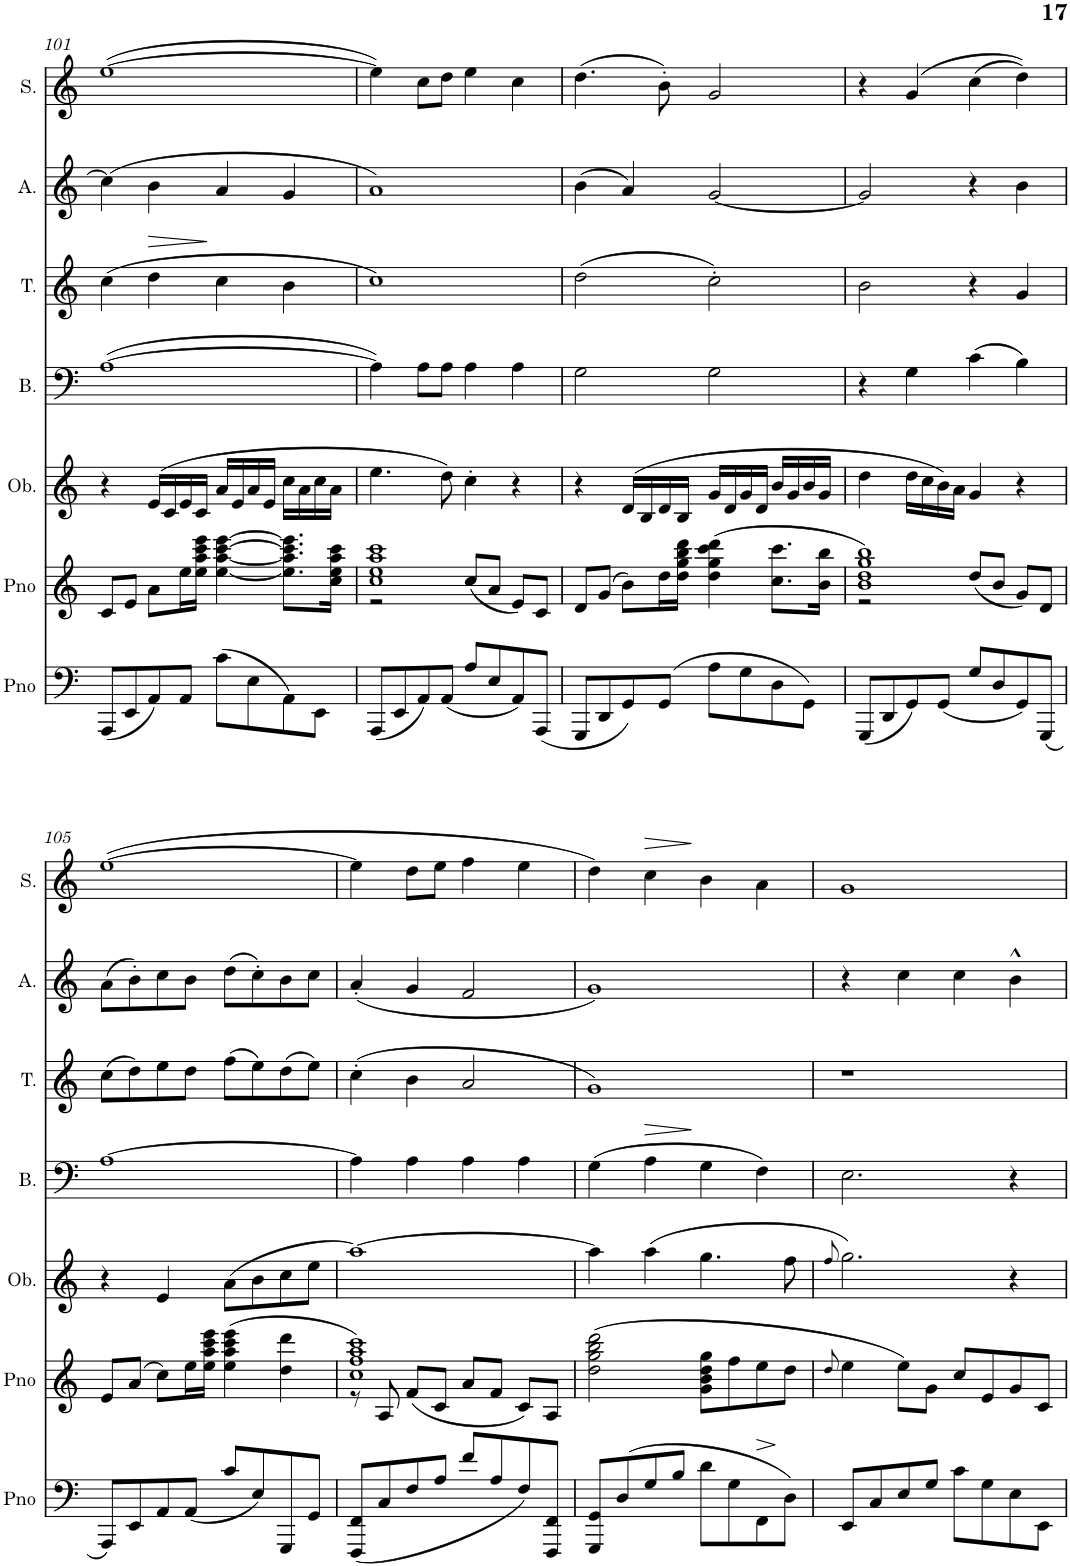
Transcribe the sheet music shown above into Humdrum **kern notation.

**kern	**kern	**kern	**kern	**dynam	**kern	**dynam	**kern	**kern	**dynam
*part7	*part6	*part5	*part4	*part4	*part3	*part3	*part2	*part1	*part1
*staff7	*staff6	*staff5	*staff4	*staff4	*staff3	*staff3	*staff2	*staff1	*staff1
*I"Piano	*I"Piano	*I"Oboe	*I"Bass	*	*I"Tenor	*	*I"Alto	*I"Soprano	*
*I'Pno	*I'Pno	*I'Ob.	*I'B.	*	*I'T.	*	*I'A.	*I'S.	*
!!LO:PB:g=z
*clefF4	*clefG2	*clefG2	*clefF4	*	*clefG2	*	*clefG2	*clefG2	*
*k[]	*k[]	*k[]	*k[]	*	*k[]	*	*k[]	*k[]	*
*M4/4	*M4/4	*	*	*	*	*	*M4/4	*M4/4	*
*met(c)	*met(c)	*	*	*	*	*	*met(c)	*met(c)	*
=101	=101	=101	=101	=101	=101	=101	=101	=101	=101
(8AAA/L	8c/L	4r	([1A	.	(4cc\	.	(4cc\]	([1ee	.
8EE/	8e/J	.	.	.	.	.	.	.	.
!	!	!	!	!	!	!LO:HP:b	!	!	!
8AA/)	8a\L	(16e/LL	.	.	4dd\	>	4b\	.	.
.	.	16c/	.	.	.	.	.	.	.
8AA/J	16ee\L	16e/	.	.	.	.	.	.	.
.	16ee\ 16aa\ 16ccc\ 16eee\JJ	16c/JJ	.	.	.	.	.	.	.
(8c\L	[4ee\ [4aa\ [4ccc\ [4eee\	16a/LL	.	.	4cc\	]	4a/	.	.
.	.	16e/	.	.	.	.	.	.	.
8E\	.	16a/	.	.	.	.	.	.	.
.	.	16e/JJ	.	.	.	.	.	.	.
8AA\)	8.ee\] 8.aa\] 8.ccc\] 8.eee\]L	16cc\LL	.	.	4b\	.	4g/	.	.
.	.	16a\	.	.	.	.	.	.	.
8EE\J	.	16cc\	.	.	.	.	.	.	.
.	16cc\ 16ee\ 16aa\ 16ccc\Jk	16a\JJ	.	.	.	.	.	.	.
=102	=102	=102	=102	=102	=102	=102	=102	=102	=102
*	*^	*	*	*	*	*	*	*	*
(8AAA/L	1cc 1ee 1aa 1ccc	2r	4.ee\	4A\])	.	1cc)	.	1a)	4ee\])	.
8EE/	.	.	.	.	.	.	.	.	.	.
8AA/)	.	.	.	8A\L	.	.	.	.	8cc\L	.
(8AA/J	.	.	8dd\)	8A\J	.	.	.	.	8dd\J	.
8A/L	.	(8cc/L	4cc'\	4A\	.	.	.	.	4ee\	.
8E/	.	8a/J	.	.	.	.	.	.	.	.
8AA/)	.	8e/L)	4r	4A\	.	.	.	.	4cc\	.
(8AAA/J	.	8c/J	.	.	.	.	.	.	.	.
*	*v	*v	*	*	*	*	*	*	*	*
=103	=103	=103	=103	=103	=103	=103	=103	=103	=103
8GGG/L	8d/L	4r	2G\	.	(2dd\	.	(4b\	(4.dd\	.
8DD/	(8g/J	.	.	.	.	.	.	.	.
8GG/)	8b\L)	(16d/LL	.	.	.	.	4a/)	.	.
.	.	16B/	.	.	.	.	.	.	.
(8GG/J	16dd\L	16d/	.	.	.	.	.	8b'\)	.
.	16dd\ 16gg\ 16bb\ 16ddd\JJ	16B/JJ	.	.	.	.	.	.	.
8A\L	(4dd\ 4gg\ 4ccc\ 4ddd\	16g/LL	2G\	.	2cc'\)	.	[2g/	2g/	.
.	.	16d/	.	.	.	.	.	.	.
8G\	.	16g/	.	.	.	.	.	.	.
.	.	16d/JJ	.	.	.	.	.	.	.
8D\	8.cc\ 8.ccc\L	16b/LL	.	.	.	.	.	.	.
.	.	16g/	.	.	.	.	.	.	.
8GG\J)	.	16b/	.	.	.	.	.	.	.
.	16b\ 16bb\Jk	16g/JJ	.	.	.	.	.	.	.
=104	=104	=104	=104	=104	=104	=104	=104	=104	=104
*	*^	*	*	*	*	*	*	*	*
(8GGG/L	1b 1dd 1gg 1bb)	2r	4dd\	4r	.	2b\	.	2g/]	4r	.
8DD/	.	.	.	.	.	.	.	.	.	.
8GG/)	.	.	16dd\LL	4G\	.	.	.	.	(4g/	.
.	.	.	16cc\	.	.	.	.	.	.	.
(8GG/J	.	.	16b\)	.	.	.	.	.	.	.
.	.	.	16a\JJ	.	.	.	.	.	.	.
8G/L	.	(8dd/L	4g/	(4c\	.	4r	.	4r	(4cc\	.
8D/	.	8b/J	.	.	.	.	.	.	.	.
8GG/)	.	8g/L)	4r	4B\)	.	4g/	.	4b\	4dd\))	.
(8GGG/J	.	8d/J	.	.	.	.	.	.	.	.
*	*v	*v	*	*	*	*	*	*	*	*
!!LO:LB:g=z
=105	=105	=105	=105	=105	=105	=105	=105	=105	=105
8AAA/L)	8e/L	4r	[1A	.	(8cc\L	.	(8a\L	([1ee	.
8EE/	(8a/J	.	.	.	8dd\)	.	8b'\)	.	.
8AA/	8cc\L)	4e/	.	.	8ee\	.	8cc\	.	.
(8AA/J	16ee\L	.	.	.	8dd\J	.	8b\J	.	.
.	16ee\ 16aa\ 16ccc\ 16eee\JJ	.	.	.	.	.	.	.	.
8c/L	(4ee\ 4aa\ 4ccc\ 4eee\	(8a\L	.	.	(8ff\L	.	(8dd\L	.	.
8E/)	.	8b\	.	.	8ee\)	.	8cc'\)	.	.
8GGG/	4dd\ 4ddd\	8cc\	.	.	(8dd\	.	8b\	.	.
8GG/J	.	8ee\J	.	.	8ee\J)	.	8cc\J	.	.
=106	=106	=106	=106	=106	=106	=106	=106	=106	=106
*	*^	*	*	*	*	*	*	*	*
(8FFF/ 8FF/L	1cc 1ff 1aa 1ccc)	8r	[1aa)	4A\]	.	(4cc'\	.	(4a'/	4ee\]	.
8C/	.	8A/	.	.	.	.	.	.	.	.
8F/	.	(8f/L	.	4A\	.	4b\	.	4g/	8dd\L	.
8A/J	.	8c/J	.	.	.	.	.	.	8ee\J	.
8f/L	.	8a/L	.	4A\	.	2a/	.	2f/	4ff\	.
8A/	.	8f/J	.	.	.	.	.	.	.	.
8F/)	.	8c/L)	.	4A\	.	.	.	.	4ee\	.
8FFF/ 8FF/J	.	8A/J	.	.	.	.	.	.	.	.
*	*v	*v	*	*	*	*	*	*	*	*
=107	=107	=107	=107	=107	=107	=107	=107	=107	=107
8GGG/ 8GG/L	(2dd\ 2gg\ 2bb\ 2ddd\	4aa\]	(4G\	.	1g)	.	1g)	4dd\)	.
(8D/	.	.	.	.	.	.	.	.	.
!	!	!	!	!LO:HP:b	!	!	!	!	!LO:HP:b
8G/	.	(4aa\	4A\	>	.	.	.	4cc\	>
8B/J	.	.	.	.	.	.	.	.	.
8d\L	8g\ 8b\ 8dd\ 8gg\L	4.gg\	4G\	]	.	.	.	4b\	]
8G\	8ff\	.	.	.	.	.	.	.	.
8FF\	8ee\	.	4F\)	.	.	.	.	4a\	.
8D\J)	8dd\J	8ff\	.	.	.	.	.	.	.
=108	=108	=108	=108	=108	=108	=108	=108	=108	=108
.	8qdd/	8qff/	.	.	.	.	.	.	.
8EE/L	4ee\	2.gg\)	2.E\	.	1r	.	4r	1g	.
8C/	.	.	.	.	.	.	.	.	.
8E/	8ee\L)	.	.	.	.	.	4cc\	.	.
8G/J	8g\J	.	.	.	.	.	.	.	.
8c\L	8cc/L	.	.	.	.	.	4cc\	.	.
8G\	8e/	.	.	.	.	.	.	.	.
8E\	8g/	4r	4r	.	.	.	4b^^\	.	.
8EE\J	8c/J	.	.	.	.	.	.	.	.
=	=	=	=	=	=	=	=	=	=
*-	*-	*-	*-	*-	*-	*-	*-	*-	*-
